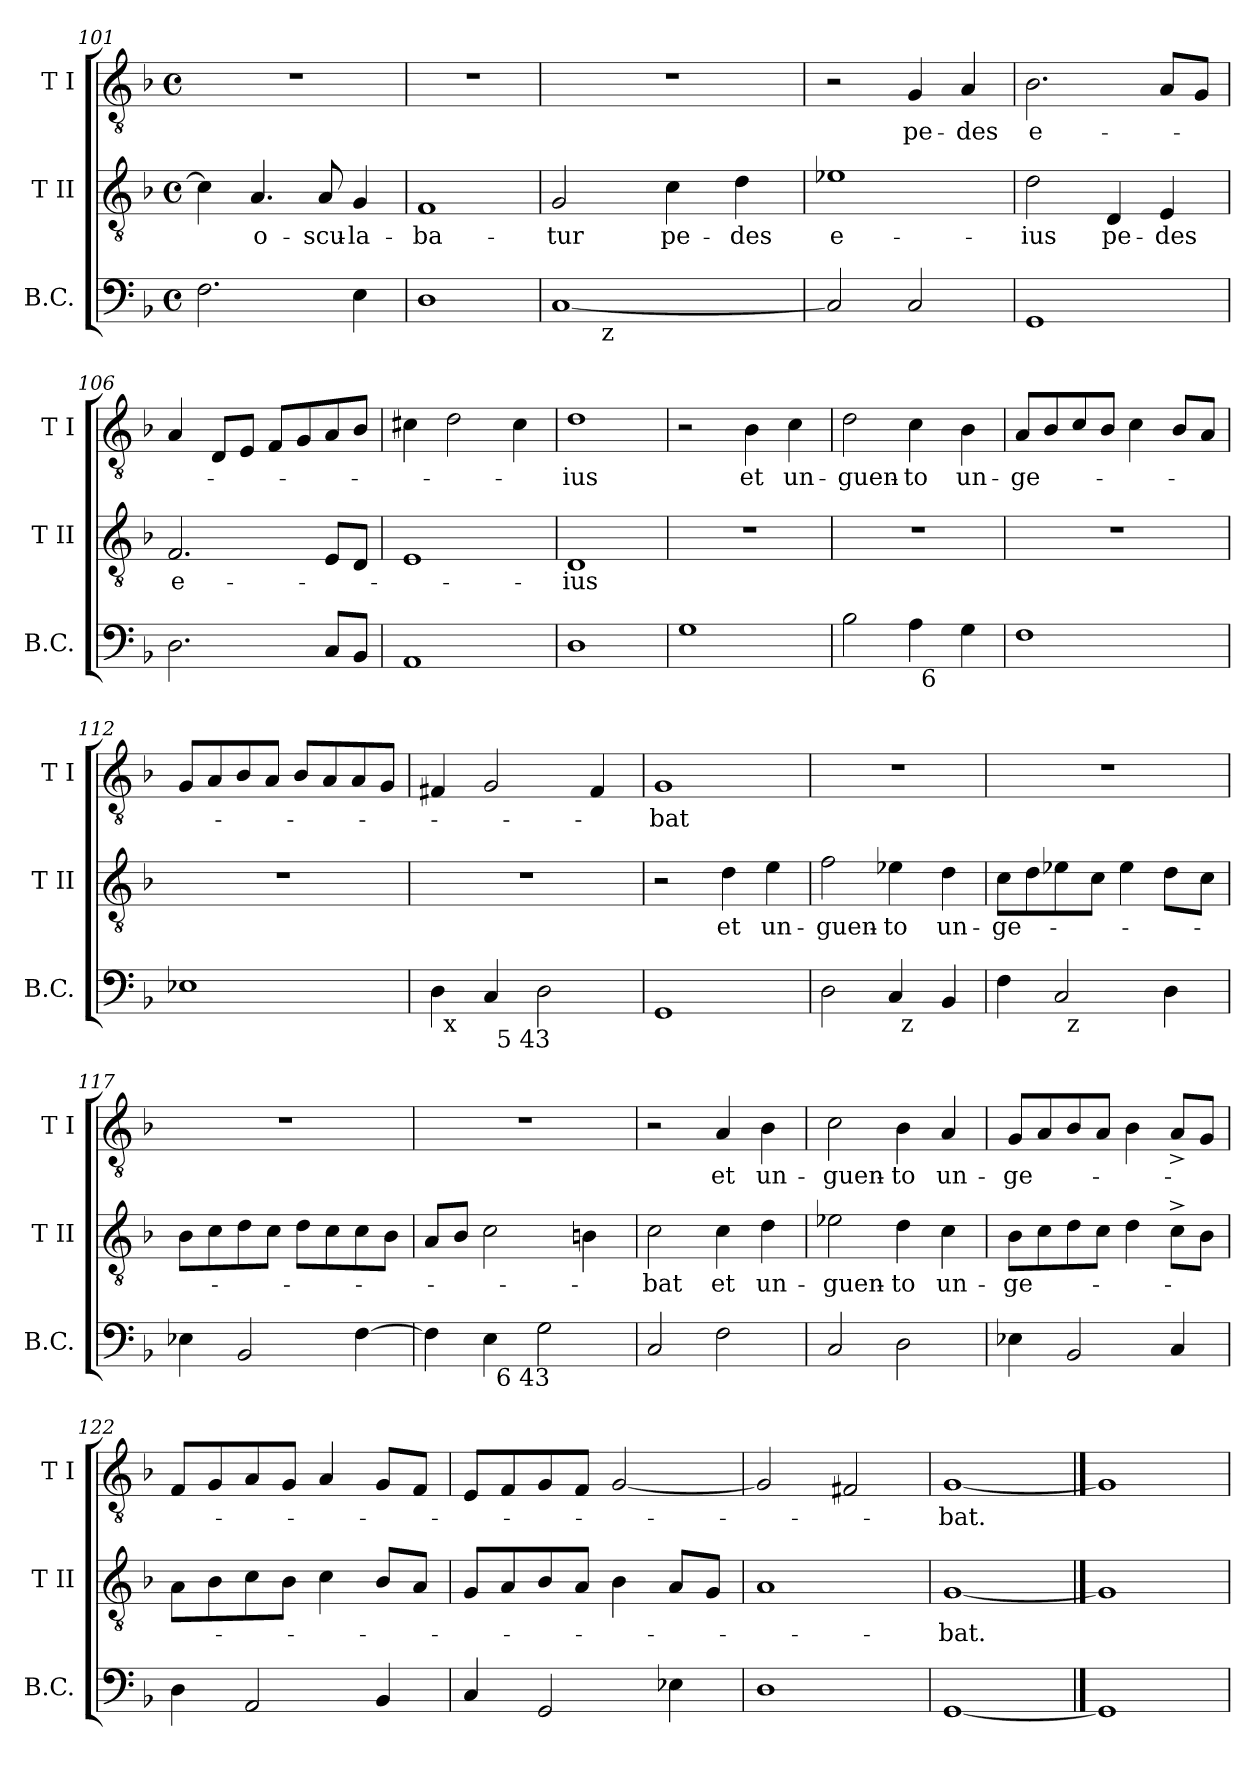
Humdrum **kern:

**kern	**kern	**text	**kern	**text
*part3	*part2	*part2	*part1	*part1
*staff3	*staff2	*staff2	*staff1	*staff1
*I"B.C.	*I"T II	*	*I"T I	*
*I'B.C.	*I'T II	*	*I'T I	*
*clefF4	*clefGv2	*	*clefGv2	*
*k[b-]	*k[b-]	*	*k[b-]	*
*F:	*F:	*	*F:	*
*M4/4	*M4/4	*	*M4/4	*
*met(c)	*met(c)	*	*met(c)	*
=101	=101	=101	=101	=101
2.F\	4c\]	.	1r	.
!	!	!LO:LY:b	!	!
.	4.A/	o-	.	.
!	!	!LO:LY:b	!	!
.	8A/	-scu-	.	.
!	!	!LO:LY:b	!	!
4E\	4G/	-la-	.	.
!!LO:PB:g=z
=102	=102	=102	=102	=102
!	!	!LO:LY:b	!	!
1D	1F	-ba-	1r	.
=103	=103	=103	=103	=103
!	!	!LO:LY:b	!	!
*^	*	*	*	*
[<1C	8ryy	2G/	-tur	1r	.
.	32ryy	.	.	.	.
!	!LO:TX:b:t=z	!	!	!	!
.	2ryy	.	.	.	.
!	!	!	!LO:LY:b	!	!
.	.	4c\	pe-	.	.
.	4ryy	.	.	.	.
!	!	!	!LO:LY:b	!	!
.	.	4d\	-des	.	.
.	16.ryy	.	.	.	.
=104	=104	=104	=104	=104	=104
!	!	!	!LO:LY:b:rj	!	!
*v	*v	*	*	*	*
2C/]	1e-X	e-	2r	.
!	!	!	!	!LO:LY:b
2C/	.	.	4G/	pe-
!	!	!	!	!LO:LY:b
.	.	.	4A/	-des
=105	=105	=105	=105	=105
!	!	!LO:LY:b	!	!LO:LY:b
1GG	2d\	-ius	2.B-\	e-
!	!	!LO:LY:b	!	!
.	4D/	pe-	.	.
!	!	!LO:LY:b	!	!
.	4E/	-des	8A/L	.
.	.	.	8G/J	.
=106	=106	=106	=106	=106
!	!	!LO:LY:b	!	!
2.D\	2.F/	e-	4A/	.
.	.	.	8D/L	.
.	.	.	8E/J	.
.	.	.	8F/L	.
.	.	.	8G/	.
8C/L	8E/L	.	8A/	.
8BB-/J	8D/J	.	8B-/J	.
=107	=107	=107	=107	=107
1AA	1E	.	4c#X\	.
.	.	.	2d\	.
.	.	.	4c#\	.
!!LO:LB:g=z
=108	=108	=108	=108	=108
!	!	!LO:LY:b	!	!LO:LY:b
1D	1D	-ius	1d	-ius
=109	=109	=109	=109	=109
1G	1r	.	2r	.
!	!	!	!	!LO:LY:b
.	.	.	4B-\	et
!	!	!	!	!LO:LY:b
.	.	.	4c\	un-
=110	=110	=110	=110	=110
!	!	!	!	!LO:LY:b
*^	*	*	*	*
2B-\	2ryy	1r	.	2d\	-guen-
!	!	!	!	!	!LO:LY:b
4A\	32ryy	.	.	4c\	-to
!	!LO:TX:b:t=6	!	!	!	!
.	4...ryy	.	.	.	.
!	!	!	!	!	!LO:LY:b
4G\	.	.	.	4B-\	un-
=111	=111	=111	=111	=111	=111
!	!	!	!	!	!LO:LY:b
*v	*v	*	*	*	*
1F	1r	.	8A/L	-ge-
.	.	.	8B-/	.
.	.	.	8c/	.
.	.	.	8B-/J	.
.	.	.	4c\	.
.	.	.	8B-/L	.
.	.	.	8A/J	.
=112	=112	=112	=112	=112
1E-X	1r	.	8G/L	.
.	.	.	8A/	.
.	.	.	8B-/	.
.	.	.	8A/J	.
.	.	.	8B-/L	.
.	.	.	8A/	.
.	.	.	8A/	.
.	.	.	8G/J	.
=113	=113	=113	=113	=113
*^	*	*	*	*
*	*^	*	*	*	*
4D\	32ryy	4ryy	1r	.	4F#X/	.
!	!LO:TX:b:t=x	!	!	!	!	!
.	2ryy	.	.	.	.	.
4C/	.	32ryy	.	.	2G/	.
!	!	!LO:TX:b:t=5 43	!	!	!	!
.	.	2ryy	.	.	.	.
2D\	.	.	.	.	.	.
.	4...ryy	.	.	.	.	.
.	.	.	.	.	4F#/	.
.	.	8..ryy	.	.	.	.
!!LO:LB:g=z
=114	=114	=114	=114	=114	=114	=114
!	!	!	!	!	!	!LO:LY:b
*v	*v	*v	*	*	*	*
1GG	2r	.	1G	-bat
!	!	!LO:LY:b	!	!
.	4d\	et	.	.
!	!	!LO:LY:b	!	!
.	4e\	un-	.	.
=115	=115	=115	=115	=115
!	!	!LO:LY:b	!	!
*^	*	*	*	*
2D\	2ryy	2f\	-guen-	1r	.
!	!	!	!LO:LY:b	!	!
4C/	32ryy	4e-X\	-to	.	.
!	!LO:TX:b:t=z	!	!	!	!
.	4...ryy	.	.	.	.
!	!	!	!LO:LY:b	!	!
4BB-/	.	4d\	un-	.	.
=116	=116	=116	=116	=116	=116
!	!	!	!LO:LY:b	!	!
4F\	4ryy	8c\L	-ge-	1r	.
.	.	8d\	.	.	.
2C/	32ryy	8e-X\	.	.	.
!	!LO:TX:b:t=z	!	!	!	!
.	2ryy	.	.	.	.
.	.	8c\J	.	.	.
.	.	4e-\	.	.	.
4D\	.	8d\L	.	.	.
.	8..ryy	.	.	.	.
.	.	8c\J	.	.	.
*v	*v	*	*	*	*
=117	=117	=117	=117	=117
4E-X\	8B-\L	.	1r	.
.	8c\	.	.	.
2BB-/	8d\	.	.	.
.	8c\J	.	.	.
.	8d\L	.	.	.
.	8c\	.	.	.
[>4F\	8c\	.	.	.
.	8B-\J	.	.	.
=118	=118	=118	=118	=118
*^	*	*	*	*
4F\]	4ryy	8A/L	.	1r	.
.	.	8B-/J	.	.	.
4E\	32ryy	2c\	.	.	.
!	!LO:TX:b:t=6 43	!	!	!	!
.	2ryy	.	.	.	.
2G\	.	.	.	.	.
.	.	4Bn\	.	.	.
.	8..ryy	.	.	.	.
=119	=119	=119	=119	=119	=119
!	!	!	!LO:LY:b	!	!
*v	*v	*	*	*	*
2C/	2c\	-bat	2r	.
!	!	!LO:LY:b	!	!LO:LY:b
2F\	4c\	et	4A/	et
!	!	!LO:LY:b	!	!LO:LY:b
.	4d\	un-	4B-\	un-
!!LO:LB:g=z
=120	=120	=120	=120	=120
!	!	!LO:LY:b	!	!LO:LY:b
2C/	2e-X\	-guen-	2c\	-guen-
!	!	!LO:LY:b	!	!LO:LY:b
2D\	4d\	-to	4B-\	-to
!	!	!LO:LY:b	!	!LO:LY:b
.	4c\	un-	4A/	un-
=121	=121	=121	=121	=121
!	!	!LO:LY:b	!	!LO:LY:b
4E-X\	8B-\L	-ge-	8G/L	-ge-
.	8c\	.	8A/	.
2BB-/	8d\	.	8B-/	.
.	8c\J	.	8A/J	.
.	4d\	.	4B-\	.
4C/	8c^>\L	.	8A^</L	.
.	8B-\J	.	8G/J	.
=122	=122	=122	=122	=122
4D\	8A\L	.	8F/L	.
.	8B-\	.	8G/	.
2AA/	8c\	.	8A/	.
.	8B-\J	.	8G/J	.
.	4c\	.	4A/	.
4BB-/	8B-/L	.	8G/L	.
.	8A/J	.	8F/J	.
=123	=123	=123	=123	=123
4C/	8G/L	.	8E/L	.
.	8A/	.	8F/	.
2GG/	8B-/	.	8G/	.
.	8A/J	.	8F/J	.
.	4B-\	.	[<2G/	.
4E-X\	8A/L	.	.	.
.	8G/J	.	.	.
=124	=124	=124	=124	=124
1D	1A	.	2G/]	.
.	.	.	2F#X/	.
=125	=125	=125	=125	=125
!	!	!LO:LY:b	!	!LO:LY:b
[1GG	[1G	-bat.	[1G	-bat.
==126	==126	==126	==126	==126
1GG]	1G]	.	1G]	.
=	=	=	=	=
*-	*-	*-	*-	*-
